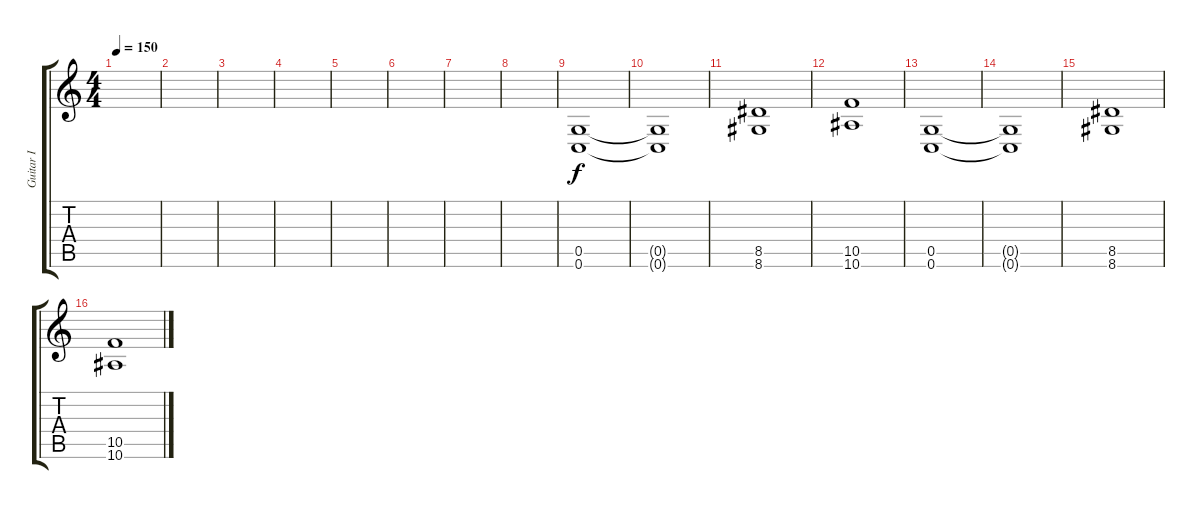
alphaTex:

\track ("Guitar I" "Guitar I") {instrument distortionguitar}
\staff {score tabs}
\tuning (D4 A3 F3 C3 G2 C2) {hide}
\ts (4 4)
\tempo 150
\clef g2
\ks c
|
|
|
|
|
|
|
|
(0.5 0.6).1 |
(0.5{t} 0.6{t}).1 |
(8.5 8.6).1 |
(10.5 10.6).1 |
(0.5 0.6).1 |
(0.5{t} 0.6{t}).1 |
(8.5 8.6).1 |
(10.5 10.6).1
